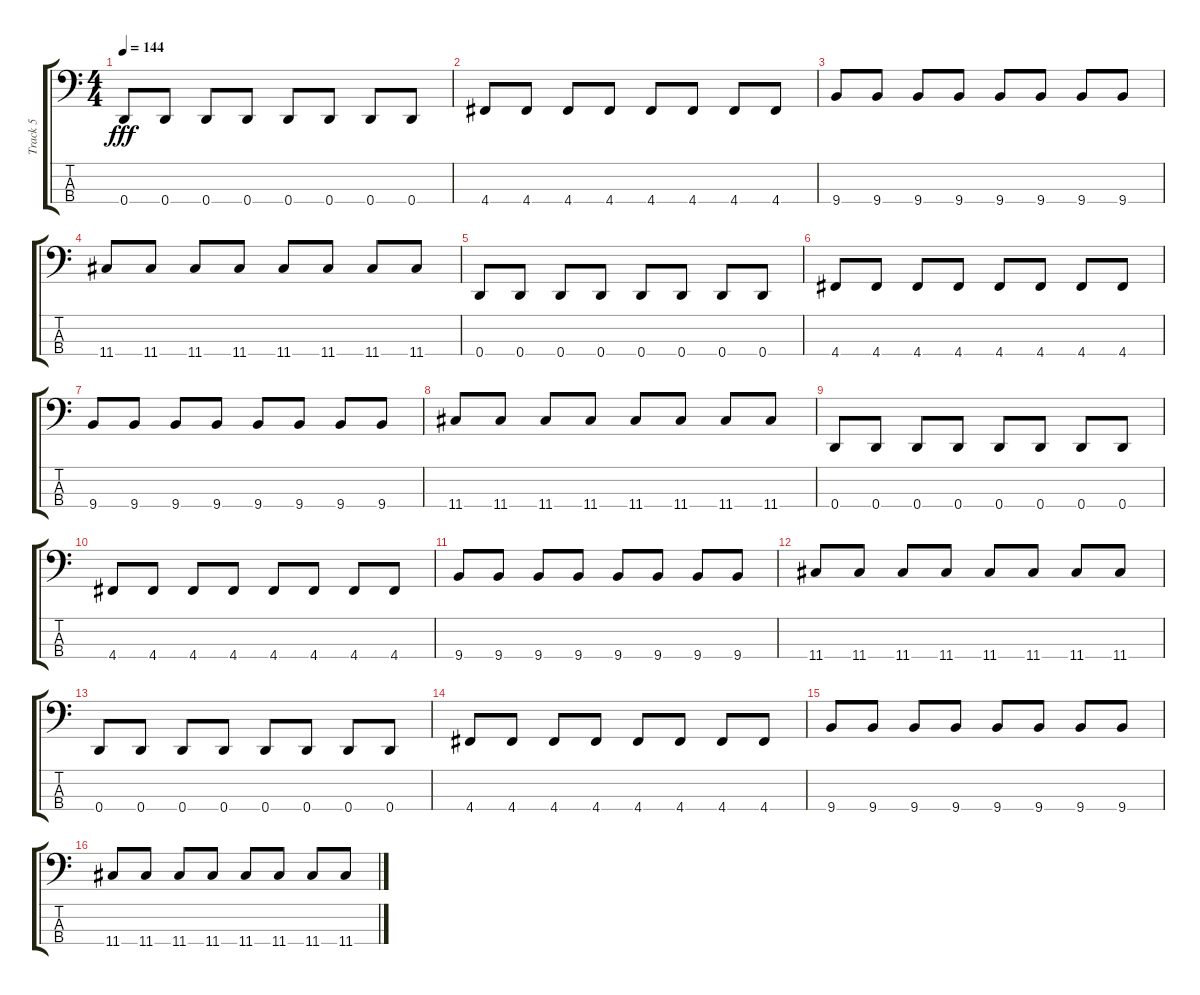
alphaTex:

\track ("Track 5" "Track 5") {instrument electricbassfinger}
\staff {score tabs}
\tuning (G2 D2 A1 D1) {hide}
\ts (4 4)
\tempo 144
\clef f4
\ks c
0.4.8{dy fff} 0.4.8 0.4.8 0.4.8 0.4.8 0.4.8 0.4.8 0.4.8 |
4.4.8 4.4.8 4.4.8 4.4.8 4.4.8 4.4.8 4.4.8 4.4.8 |
9.4.8 9.4.8 9.4.8 9.4.8 9.4.8 9.4.8 9.4.8 9.4.8 |
11.4.8 11.4.8 11.4.8 11.4.8 11.4.8 11.4.8 11.4.8 11.4.8 |
0.4.8 0.4.8 0.4.8 0.4.8 0.4.8 0.4.8 0.4.8 0.4.8 |
4.4.8 4.4.8 4.4.8 4.4.8 4.4.8 4.4.8 4.4.8 4.4.8 |
9.4.8 9.4.8 9.4.8 9.4.8 9.4.8 9.4.8 9.4.8 9.4.8 |
11.4.8 11.4.8 11.4.8 11.4.8 11.4.8 11.4.8 11.4.8 11.4.8 |
0.4.8 0.4.8 0.4.8 0.4.8 0.4.8 0.4.8 0.4.8 0.4.8 |
4.4.8 4.4.8 4.4.8 4.4.8 4.4.8 4.4.8 4.4.8 4.4.8 |
9.4.8 9.4.8 9.4.8 9.4.8 9.4.8 9.4.8 9.4.8 9.4.8 |
11.4.8 11.4.8 11.4.8 11.4.8 11.4.8 11.4.8 11.4.8 11.4.8 |
0.4.8 0.4.8 0.4.8 0.4.8 0.4.8 0.4.8 0.4.8 0.4.8 |
4.4.8 4.4.8 4.4.8 4.4.8 4.4.8 4.4.8 4.4.8 4.4.8 |
9.4.8 9.4.8 9.4.8 9.4.8 9.4.8 9.4.8 9.4.8 9.4.8 |
11.4.8 11.4.8 11.4.8 11.4.8 11.4.8 11.4.8 11.4.8 11.4.8
